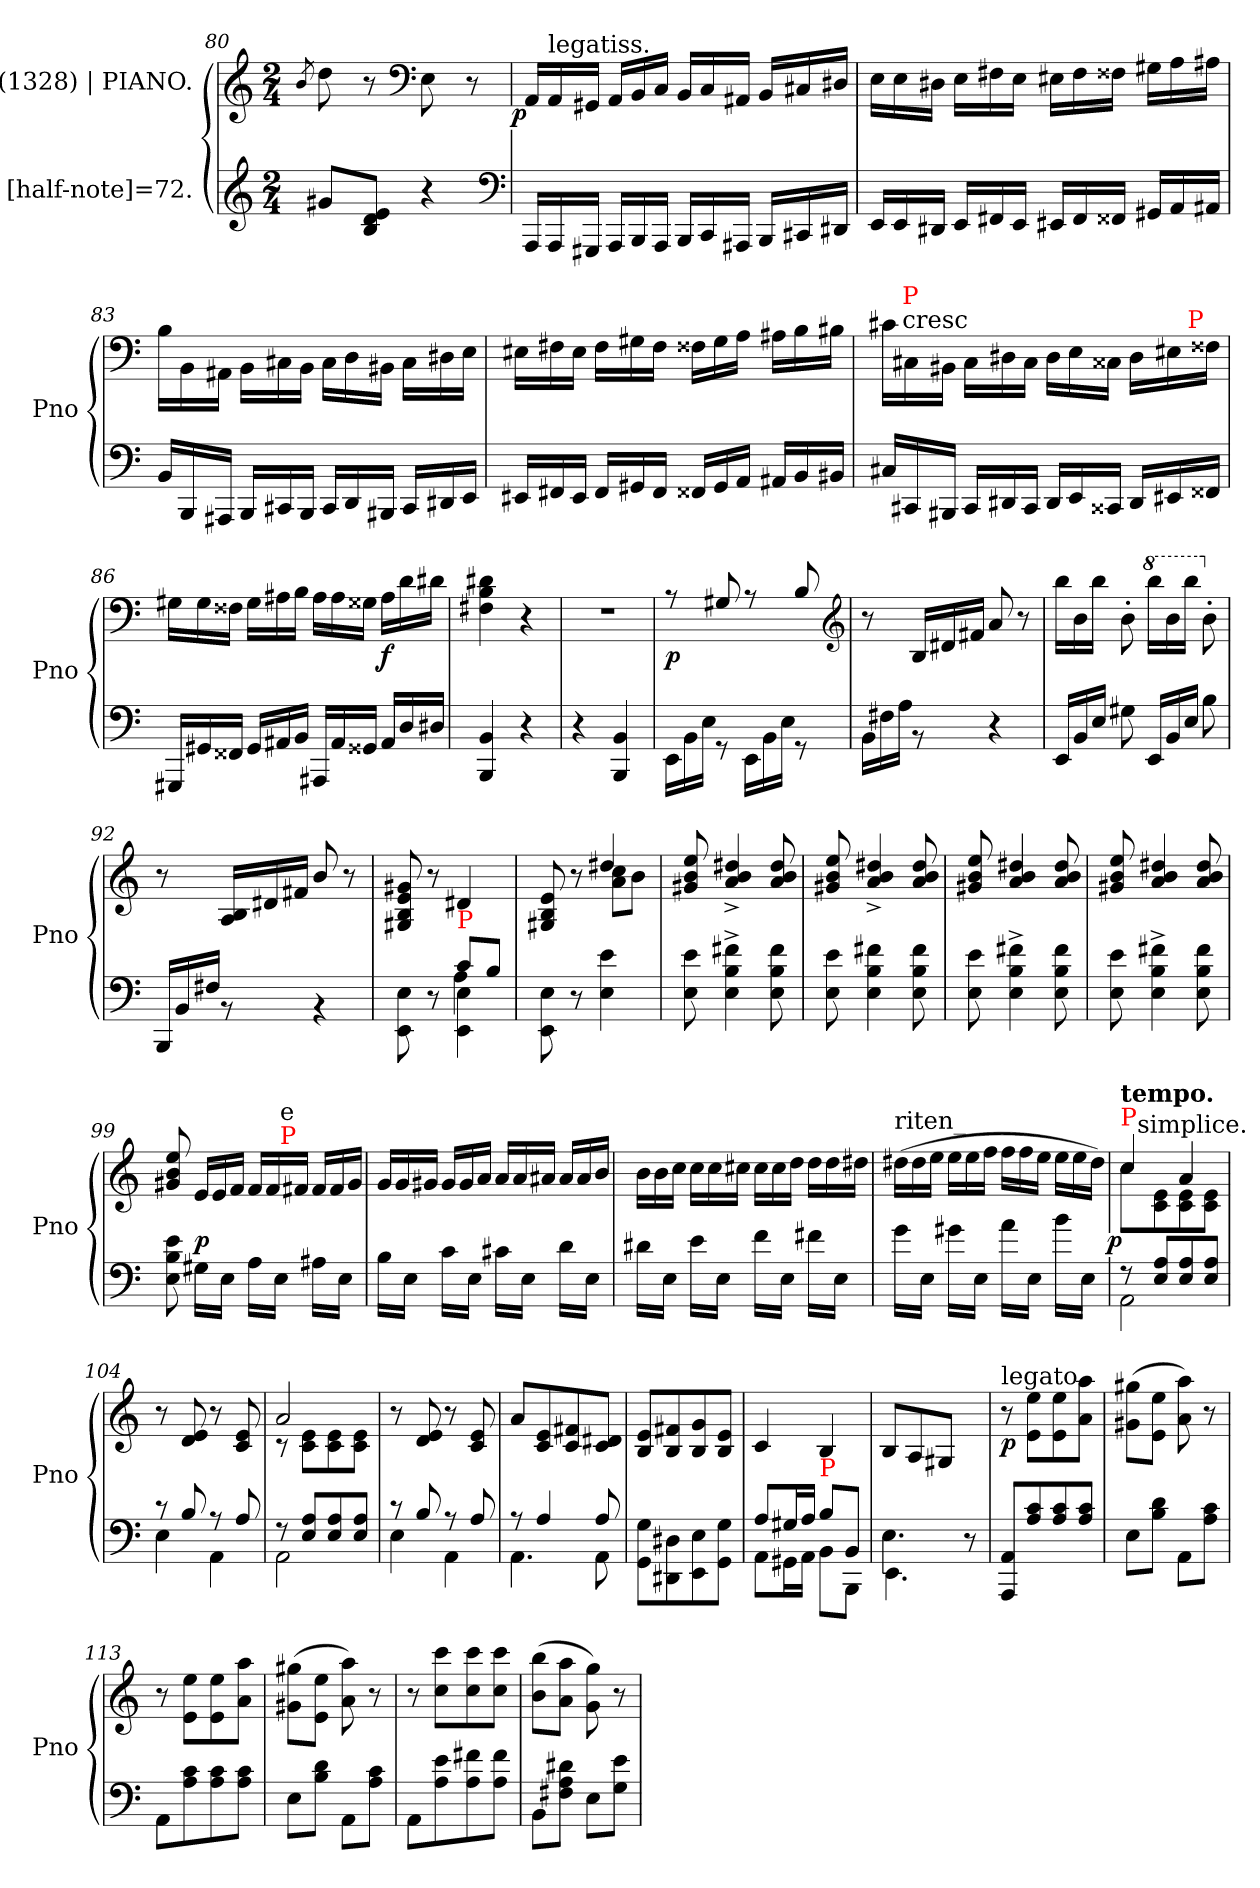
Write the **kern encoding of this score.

**kern	**kern	**dynam
*part2	*part1	*part1
*staff2	*staff1	*staff1
*I"[half-note]=72.	*I" (1328) | PIANO.	*
*	*I'Pno	*
*clefG2	*clefG2	*
*k[]	*k[]	*
*M2/4	*M2/4	*
=80	=80	=80
.	8qb/	.
8g#XL	8dd	.
8e 8d 8BJ	8r	.
*	*clefF4	*
4r	8E	.
.	8r	.
*clefF4	*	*
=81	=81	=81
*Xtuplet	*Xtuplet	*
!	!	!LO:DY:rj
24AAALL	24AALL	p
!	!LO:TX:a:t=legatiss.	!
24AAA	24AA	.
24GGG#XJJ	24GG#XJJ	.
24AAALL	24AALL	.
24BBB	24BB	.
24AAAJJ	24CJJ	.
24BBBLL	24BBLL	.
24CC	24C	.
24AAA#XJJ	24AA#XJJ	.
24BBBLL	24BBLL	.
24CC#X	24C#X	.
24DD#XJJ	24D#XJJ	.
=82	=82	=82
24EELL	24ELL	.
24EE	24E	.
24DD#XJJ	24D#XJJ	.
24EELL	24ELL	.
24FF#X	24F#X	.
24EEJJ	24EJJ	.
24EE#XLL	24E#XLL	.
24FF#	24F#	.
24FF##XJJ	24F##XJJ	.
24GG#XLL	24G#XLL	.
24AA	24A	.
24AA#XJJ	24A#XJJ	.
=83	=83	=83
24BBLL	24BLL	.
24BBB	24BB	.
24AAA#XJJ	24AA#XJJ	.
24BBBLL	24BB\LL	.
24CC#X	24C#X	.
24BBBJJ	24BBJJ	.
24CC#LL	24C#\LL	.
24DD	24D	.
24BBB#XJJ	24BB#XJJ	.
24CC#LL	24C#LL	.
24DD#X	24D#X	.
24EEJJ	24EJJ	.
=84	=84	=84
24EE#XLL	24E#XLL	.
24FF#	24F#	.
24EE#JJ	24E#JJ	.
24FF#LL	24F#LL	.
24GG#X	24G#X	.
24FF#JJ	24F#JJ	.
24FF##XLL	24F##XLL	.
24GG#	24G#	.
24AAJJ	24AJJ	.
24AA#XLL	24A#XLL	.
24BB	24B	.
24BB#XJJ	24B#XJJ	.
=85	=85	=85
24C#XLL	24c#XLL	.
!	!LO:TX:a:t=cresc	!
!	!LO:TX:a:color=red:t=P	!
24CC#X	24C#X	.
24BBB#XJJ	24BB#XJJ	.
24CC#LL	24C#\LL	.
24DD#X	24D#X	.
24CC#JJ	24C#JJ	.
24DD#LL	24D#LL	.
24EE	24E	.
24CC##XJJ	24C##XJJ	.
24DD#LL	24D#LL	.
24EE#X	24E#X	.
!	!LO:TX:a:color=red:t=P	!
24FF##XJJ	24F##XJJ	.
=86	=86	=86
24GGG#XLL	24G#XLL	.
24GG#X	24G#	.
24FF##XJJ	24F##XJJ	.
24GG#LL	24G#LL	.
24AA#X	24A#X	.
24BBJJ	24BJJ	.
24AAA#XLL	24A#LL	.
24AA#	24A#	.
24GG##XJJ	24G##XJJ	.
24AA#LL	24A#LL	f
24D	24d	.
24D#XJJ	24d#XJJ	.
=87	=87	=87
4BB 4BBB	4d#X 4B 4F#X	.
4r	4r	.
=88	=88	=88
4r	2rF	.
4BB 4BBB	.	.
=89	=89	=89
24EE\LL	8rA	p
24BB	.	.
24EJJ	.	.
8rGG	8G#X/	.
24EE\LL	8rA	.
24BB	.	.
24EJJ	.	.
8rGG	8B/	.
*	*clefG2	*
=90	=90	=90
24BBLL)	8r	.
24F#X	.	.
24AJJ	.	.
8rBB	24B/LL	.
.	24d#X	.
.	(>24f#XJJ	.
4r	8a	.
.	8r	.
=91	=91	=91
24EELL	24bbLL	.
24BB	24b	.
24EJJ	24bbJJ	.
8G#X	8b'	.
*	*8va	*
24EELL	24bbbLL	.
24BB	24bb	.
24EJJ	24bbbJJ	.
*	*X8va	*
8B	8b'	.
=92	=92	=92
24BBBLL	8r	.
24BB	.	.
24F#XJJ	.	.
8rBB	24B/ 24A/LL	.
.	24d#X	.
.	24f#XJJ	.
4rBB	8b/	.
.	8r	.
=93	=93	=93
*^	*	*
*	*^	*	*
4ryy	8E\ 8EE\	4ryy	8g#X 8e 8B 8G#X	.
.	8r	.	8r	.
!LO:TX:a:color=red:t=P	!	!	!	!
8cL	4E 4EE	4A\	4d#X	.
8BJ	.	.	.	.
*v	*v	*v	*	*
=94	=94	=94
*	*^	*
8E\ 8EE\	4ryy	8e/ 8B/ 8G#X/	.
8r	.	8r	.
4e\ 4E\	4dd#X	8cc 8aL	.
.	.	8bJ	.
*	*v	*v	*
=95	=95	=95
8e\ 8E\	8ee/ 8b/ 8g#X/	.
4f#X^< 4B^< 4E^<	4dd#X^</ 4b^</ 4a^</	.
8f#\ 8B\ 8E\	8dd#/ 8b/ 8a/	.
=96	=96	=96
8e\ 8E\	8ee/ 8b/ 8g#X/	.
4f#X 4B 4E	4dd#X^</ 4b^</ 4a^</	.
8f#\ 8B\ 8E\	8dd#/ 8b/ 8a/	.
=97	=97	=97
8e\ 8E\	8ee/ 8b/ 8g#X/	.
4f#X^ 4B^ 4E^	4dd#X/ 4b/ 4a/	.
8f#\ 8B\ 8E\	8dd#/ 8b/ 8a/	.
=98	=98	=98
8e\ 8E\	8ee/ 8b/ 8g#X/	.
4f#X^ 4B^ 4E^	4dd#X/ 4b/ 4a/	.
8f#\ 8B\ 8E\	8dd#/ 8b/ 8a/	.
=99	=99	=99
*	*^	*
8e\ 8B\ 8E\	8ee/ 8b/ 8g#X/	6ryy	.
16G#XLL	24eLL	.	p
.	24e	12...ryy	.
16EJJ	.	.	.
.	24fJJ	.	.
16ALL	24fLL	.	.
.	24f	.	.
16EJJ	.	.	.
!	!	!LO:TX:a:color=red:t=P	!
!	!	!LO:TX:a:t=e	!
.	.	6ryy	.
.	24f#XJJ	.	.
16A#XLL	24f#LL	.	.
.	24f#	.	.
16EJJ	.	.	.
.	24g#JJ	.	.
.	.	96ryy	.
=100	=100	=100	=100
!	!LO:TX:a:color=red:t=cres _	!	!
*	*v	*v	*
16BLL	24gLL	.
.	24g	.
16EJJ	.	.
.	24g#XJJ	.
16cLL	24g#LL	.
.	24g#	.
16EJJ	.	.
.	24aJJ	.
16c#XLL	24aLL	.
.	24a	.
16EJJ	.	.
.	24a#XJJ	.
16dLL	24a#LL	.
.	24a#	.
16EJJ	.	.
.	24bJJ	.
=101	=101	=101
16d#XLL	24bLL	.
.	24b	.
16EJJ	.	.
.	24ccJJ	.
16eLL	24ccLL	.
.	24cc	.
16EJJ	.	.
.	24cc#XJJ	.
16fLL	24cc#LL	.
.	24cc#	.
16EJJ	.	.
.	24ddJJ	.
16f#XLL	24ddLL	.
.	24dd	.
16EJJ	.	.
.	24dd#XJJ	.
=102	=102	=102
!	!LO:TX:a:t=riten_	!
16gLL	(>24dd#XLL	.
.	24dd#	.
16EJJ	.	.
.	24eeJJ	.
16g#XLL	24eeLL	.
.	24ee	.
16EJJ	.	.
.	24ffJJ	.
16aLL	24ffLL	.
.	24ff	.
16EJJ	.	.
.	24eeJJ	.
16bLL	24eeLL	.
.	24ee	.
16EJJ	.	.
.	24dd#JJ)	.
=103	=103	=103
*^	*^	*
!	!	!LO:TX:a:color=red:t=P	!	!
!	!	!LO:TX:a:B:t=tempo.	!	!
!	!	!	!	!LO:DY:rj
*	*	*	*^	*
8rF	2AA	4cc	8ccL	16ryy	p
!	!	!	!	!LO:TX:a:t=simplice.	!
.	.	.	.	4..ryy	.
8A 8EL	.	.	8e 8c	.	.
8A 8E	.	4a	8e 8c	.	.
8A 8EJ	.	.	8e 8cJ	.	.
*	*	*v	*v	*v	*
=104	=104	=104	=104
8rc	4E	8r	.
8B	.	8e 8d	.
8rA	4AA	8r	.
8A	.	8e 8c	.
=105	=105	=105	=105
*	*	*^	*
8rF	2AA	2a	8rc	.
8A 8EL	.	.	8e 8cL	.
8A 8E	.	.	8e 8c	.
8A 8EJ	.	.	8e 8cJ	.
*	*	*v	*v	*
=106	=106	=106	=106
8rc	4E	8r	.
8B	.	8e 8d	.
8rA	4AA	8r	.
8A	.	8e 8c	.
=107	=107	=107	=107
8rA	4.AA	8aL	.
4A	.	8e 8c	.
.	.	8f#X 8c	.
8A	8AA	8d#X 8cJ	.
*v	*v	*	*
=108	=108	=108
8G\ 8GG\L	8e 8BL	.
8D#X 8DD#X	8f#X 8B	.
8E 8EE	8g 8B	.
8G 8GGJ	8e 8BJ	.
=109	=109	=109
*^	*	*
8AL	8AAL	4c	.
16G#XL	16GG#XL	.	.
16AJJ	16AAJJ	.	.
!LO:TX:a:color=red:t=P	!	!	!
8B\L	8BBL	4B/	.
8BB/J	8BBBJ	.	.
=110	=110	=110	=110
4.E\	4.EE	8B/L	.
.	.	8A/	.
.	.	8G#XJ	.
8r	8ryy	8ryy	.
=111	=111	=111	=111
!	!	!LO:TX:a:t=legato.	!
*v	*v	*	*
8AA 8AAAL	8r	p
8c 8A	8ee 8eL	.
8c 8A	8ee 8e	.
8c 8AJ	8aa 8aJ	.
=112	=112	=112
8EL	(>8gg#X 8g#XL	.
8d 8BJ	8ee 8eJ	.
8AAL	8aa 8a)	.
8c 8AJ	8r	.
=113	=113	=113
8AAL	8r	.
8c 8A	8ee 8eL	.
8c 8A	8ee 8e	.
8c 8AJ	8aa 8aJ	.
=114	=114	=114
8EL	(>8gg#X 8g#XL	.
8d 8BJ	8ee 8eJ	.
8AAL	8aa 8a)	.
8c 8AJ	8r	.
=115	=115	=115
8AAL	8r	.
8e 8A	8ccc 8ccL	.
8f#X 8A	8ccc 8cc	.
8f# 8AJ	8ccc 8ccJ	.
=116	=116	=116
8BBL	(>8bb 8bL	.
8d#X 8A 8F#XJ	8aa 8aJ	.
8EL	8gg 8g)	.
8e 8GJ	8r	.
=	=	=
*-	*-	*-
